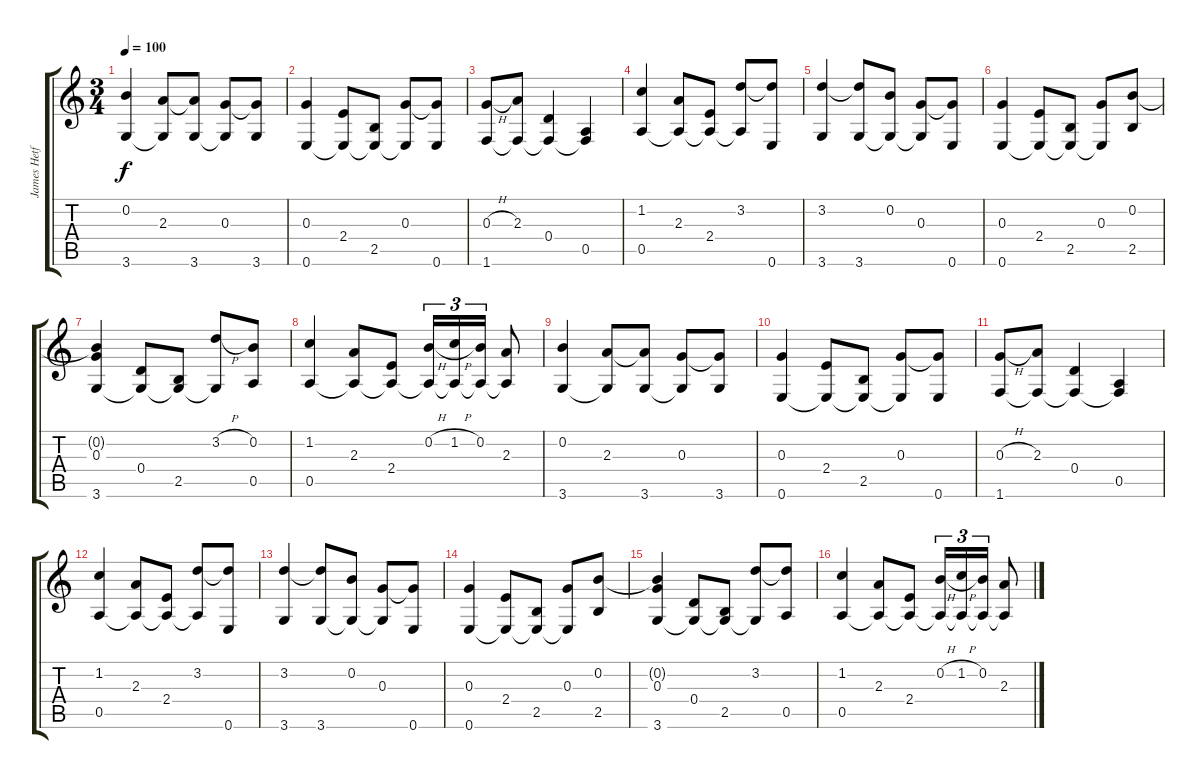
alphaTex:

\track ("James Hetfield" "James Hetf") {instrument distortionguitar}
\staff {score tabs}
\tuning (E4 B3 G3 D3 A2 E2) {hide}
\ts (3 4)
\tempo 100
\clef g2
\ks c
(0.2 3.6).4{dy f} (2.3 3.6{t}).8 (2.3{t} 3.6).8 (0.3 3.6{t}).8 (0.3{t} 3.6).8 |
(0.3 0.6).4 (2.4 0.6{t}).8 (2.5 0.6{t}).8 (0.3 0.6{t}).8 (0.3{t} 0.6).8 |
(0.3{h} 1.6).8 (2.3 1.6{t}).8 (0.4 1.6{t}).4 (0.5 1.6{t}).4 |
(1.2 0.5).4 (2.3 0.5{t}).8 (2.4 0.5{t}).8 (3.2 0.5{t}).8 (3.2{t} 0.6).8 |
(3.2 3.6).4 (3.2{t} 3.6).8 (0.2 3.6{t}).8 (0.3 3.6{t}).8 (0.3{t} 0.6).8 |
(0.3 0.6).4 (2.4 0.6{t}).8 (2.5 0.6{t}).8 (0.3 0.6{t}).8 (0.2 2.5).8 |
(0.2{t} 0.3 3.6).4 (0.4 3.6{t}).8 (2.5 3.6{t}).8 (3.2{h} 3.6{t}).8 (0.2 0.5).8 |
(1.2 0.5).4 (2.3 0.5{t}).8 (2.4 0.5{t}).8 (0.2{h} 0.5{t}).16{tu (3 2)} (1.2{h} 0.5{t}).16{tu (3 2)} (0.2 0.5{t}).16{tu (3 2)} (2.3 0.5{t}).8 |
(0.2 3.6).4 (2.3 3.6{t}).8 (2.3{t} 3.6).8 (0.3 3.6{t}).8 (0.3{t} 3.6).8 |
(0.3 0.6).4 (2.4 0.6{t}).8 (2.5 0.6{t}).8 (0.3 0.6{t}).8 (0.3{t} 0.6).8 |
(0.3{h} 1.6).8 (2.3 1.6{t}).8 (0.4 1.6{t}).4 (0.5 1.6{t}).4 |
(1.2 0.5).4 (2.3 0.5{t}).8 (2.4 0.5{t}).8 (3.2 0.5{t}).8 (3.2{t} 0.6).8 |
(3.2 3.6).4 (3.2{t} 3.6).8 (0.2 3.6{t}).8 (0.3 3.6{t}).8 (0.3{t} 0.6).8 |
(0.3 0.6).4 (2.4 0.6{t}).8 (2.5 0.6{t}).8 (0.3 0.6{t}).8 (0.2 2.5).8 |
(0.2{t} 0.3 3.6).4 (0.4 3.6{t}).8 (2.5 3.6{t}).8 (3.2 3.6{t}).8 (3.2{t} 0.5).8 |
(1.2 0.5).4 (2.3 0.5{t}).8 (2.4 0.5{t}).8 (0.2{h} 0.5{t}).16{tu (3 2)} (1.2{h} 0.5{t}).16{tu (3 2)} (0.2 0.5{t}).16{tu (3 2)} (2.3 0.5{t}).8
